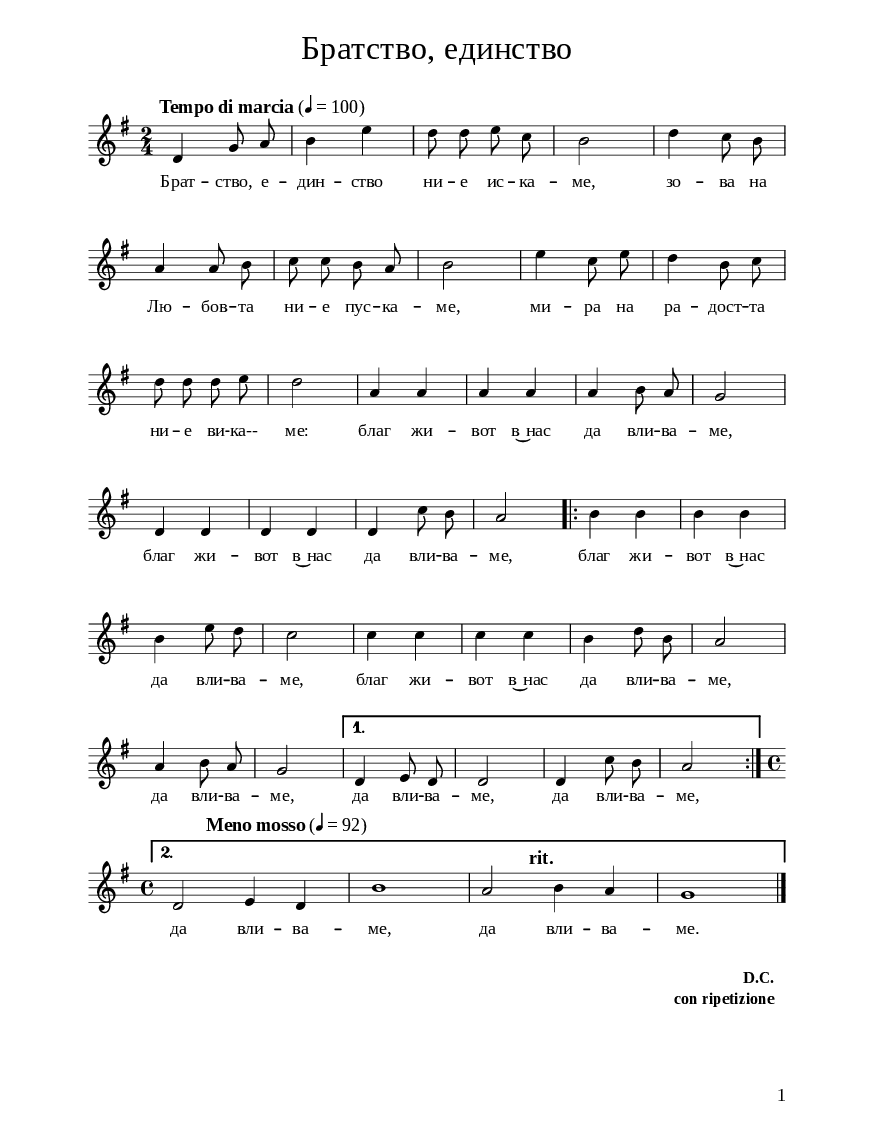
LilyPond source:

\version "2.24.3"

% include paper part and global functions
\include "include/globals.ily"

\bookpart {
  \label #'ref020
  \tocItem \markup "Братство, единство"
  \include "include/bookpart-paper.ily"
  \score {
    \include "include/score-layout.ily"

    \new Voice \absolute {
      \clef treble
      \key g \major
      \time 2/4
      \tempoFunc "Tempo di marcia" 4 "100"
      \autoBeamOff

      d'4 g'8 a'8 | b'4 e''4 | d''8 d''8 e''8 c''8 | b'2| d''4 c''8 b'8 | \break
      a'4 a'8 b'8 | c''8 c''8 b'8  a'8| b'2 | e''4 c''8 e''8 | d''4 b'8 c''8 | \break
      d''8 d''8 d''8 e''8 | d''2 | a'4 a'4 | a'4 a'4 | a'4 b'8 a'8 | g'2 | \break
      d'4 d'4 | d'4 d'4 | d'4 c''8 b'8 | a'2 \repeat volta 2 {
        b'4 b'4 | b'4 b'4 | \break
        b'4 e''8 d''8 | c''2 | c''4 c''4|c''4 c''4| b'4 d''8 b'8 |a'2 |\break
        a'4 b'8 a'8 | g'2|
      }
      \alternative {
        { d'4 e'8 d'8 | d'2 | d'4 c''8 b'8| a'2 }
        {
          \time 4/4 \break
          \override Score.MetronomeMark.outside-staff-priority = #599
          \override Score.MetronomeMark.X-extent=#'(-4.5 . 0)
          \tempoFunc "Meno mosso" 4 "92"
          d'2 e'4 d'4 | b'1 | \tempo "rit." a'2 b'4 a'4 | g'1| \bar "|." \break
        }
      }
    }

    \addlyrics {
      Брат -- ство, е -- дин -- ство ни -- е ис -- ка -- ме,
      зо -- ва на Лю -- бов -- та ни -- е пус -- ка -- ме, ми -- ра на ра -- дост -- та
      ни -- е ви -- ка-- ме: благ жи -- вот в~нас да вли -- ва -- ме,
      благ жи -- вот в~нас да вли -- ва -- ме, благ жи -- вот в~нас
      да вли -- ва -- ме, благ жи -- вот в~нас да вли -- ва -- ме,
      да вли -- ва -- ме, да вли -- ва -- ме, да вли -- ва -- ме,
      да вли -- ва -- ме, да вли -- ва -- ме.
    }

    \header {
      title = \titleFunc " Братство, единство " "Bratstvo, edinstvo"
    }

    \midi{}

  } % score
  \markup \dc-two "D.C." "con ripetizione"

} % bookpart
